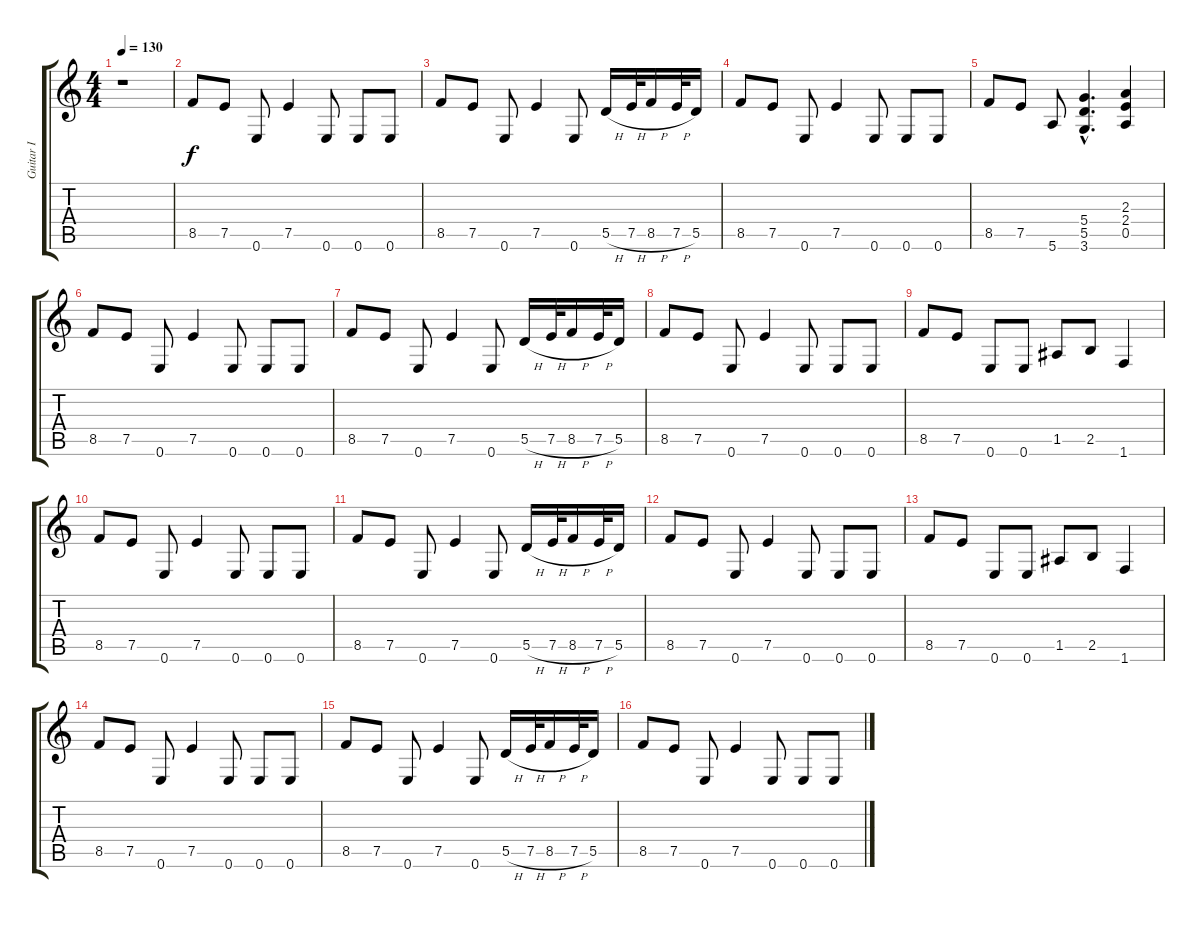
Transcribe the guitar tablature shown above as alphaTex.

\track ("Guitar I" "Guitar I") {instrument overdrivenguitar}
\staff {score tabs}
\tuning (E4 B3 G3 D3 A2 E2) {hide}
\ts (4 4)
\tempo 130
\clef g2
\ks c
r.1{dy f instrument overdrivenguitar} |
8.5.8 7.5.8 0.6.8 7.5.4 0.6.8 0.6.8 0.6.8 |
8.5.8 7.5.8 0.6.8 7.5.4 0.6.8 5.5{h}.16 7.5{h}.32 8.5{h}.16 7.5{h}.32 5.5.16 |
8.5.8 7.5.8 0.6.8 7.5.4 0.6.8 0.6.8 0.6.8 |
8.5.8 7.5.8 5.6.8 (5.4{hac} 5.5{hac} 3.6{hac}).4{d} (2.3 2.4 0.5).4 |
8.5.8 7.5.8 0.6.8 7.5.4 0.6.8 0.6.8 0.6.8 |
8.5.8 7.5.8 0.6.8 7.5.4 0.6.8 5.5{h}.16 7.5{h}.32 8.5{h}.16 7.5{h}.32 5.5.16 |
8.5.8 7.5.8 0.6.8 7.5.4 0.6.8 0.6.8 0.6.8 |
8.5.8 7.5.8 0.6.8 0.6.8 1.5.8 2.5.8 1.6.4 |
8.5.8 7.5.8 0.6.8 7.5.4 0.6.8 0.6.8 0.6.8 |
8.5.8 7.5.8 0.6.8 7.5.4 0.6.8 5.5{h}.16 7.5{h}.32 8.5{h}.16 7.5{h}.32 5.5.16 |
8.5.8 7.5.8 0.6.8 7.5.4 0.6.8 0.6.8 0.6.8 |
8.5.8 7.5.8 0.6.8 0.6.8 1.5.8 2.5.8 1.6.4 |
8.5.8 7.5.8 0.6.8 7.5.4 0.6.8 0.6.8 0.6.8 |
8.5.8 7.5.8 0.6.8 7.5.4 0.6.8 5.5{h}.16 7.5{h}.32 8.5{h}.16 7.5{h}.32 5.5.16 |
8.5.8 7.5.8 0.6.8 7.5.4 0.6.8 0.6.8 0.6.8
